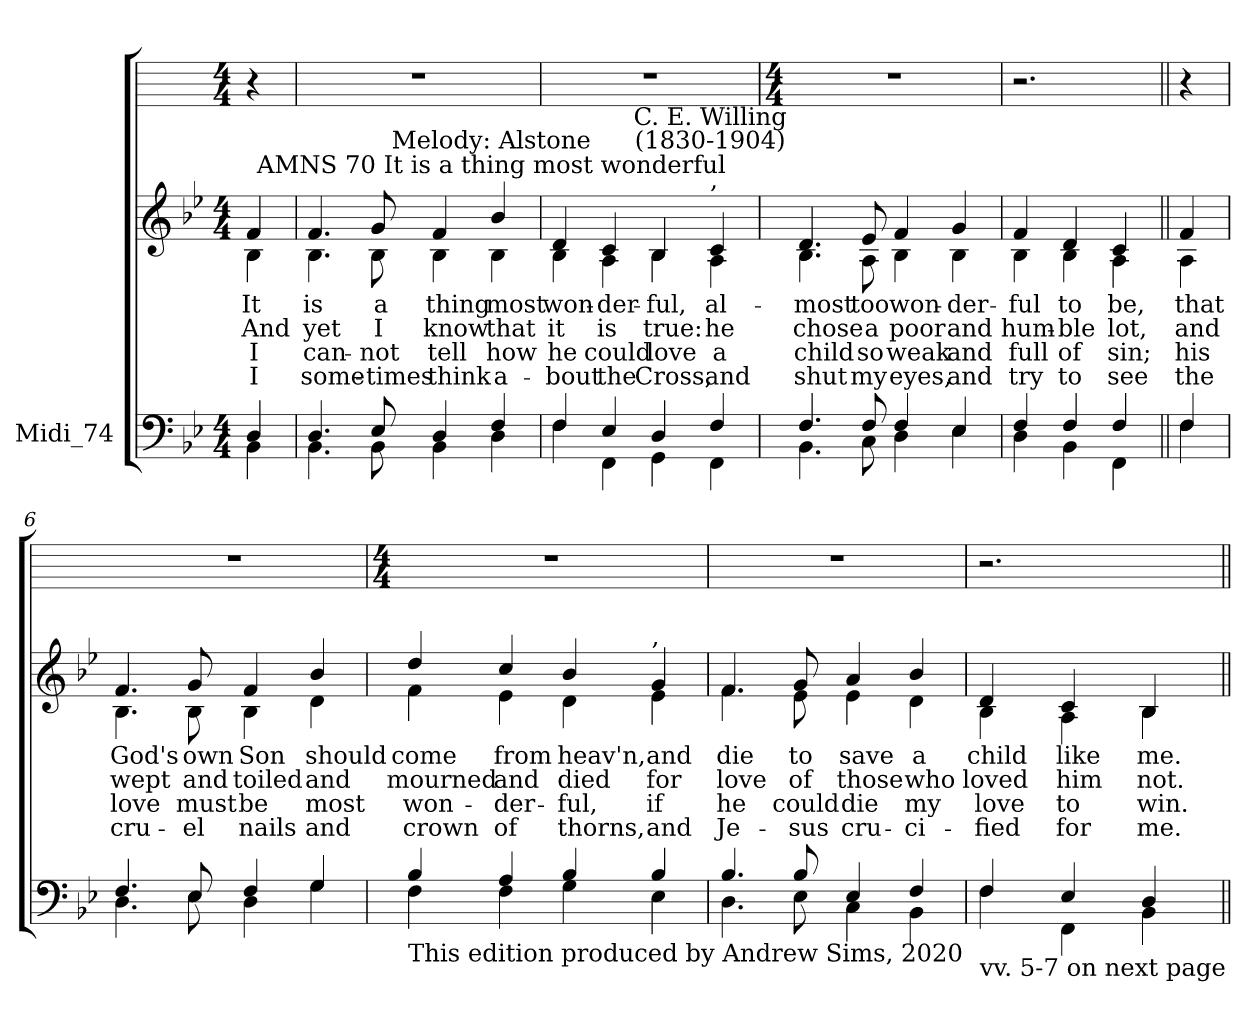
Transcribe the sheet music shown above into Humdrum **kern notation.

**kern	**kern	**text	**text	**text	**text	**kern
*part3	*part2	*part2	*part2	*part2	*part2	*part1
*staff3	*staff2	*staff2	*staff2	*staff2	*staff2	*staff1
*I"Midi_74	*	*	*	*	*	*
*clefF4	*clefG2	*	*	*	*	*
*k[b-e-]	*k[b-e-]	*	*	*	*	*
*B-:	*B-:	*	*	*	*	*
*M4/4	*M4/4	*	*	*	*	*M4/4
=	=	=	=	=	=	=
*^	*	*	*	*	*	*
!	!	!LO:TX:a:cj:t=W. Walsham How\n(1823-1897)	!	!	!	!	!
!	!	!	!LO:LY:b	!LO:LY:b	!LO:LY:b	!LO:LY:b	!
*	*	*^	*	*	*	*	*
4D/	4BB-\	4f/	4B-\	It	And	I	I	4r
=1	=1	=1	=1	=1	=1	=1	=1	=1
!	!	!	!	!LO:LY:b	!LO:LY:b	!LO:LY:b	!LO:LY:b	!
4.D/	4.BB-\	4.f/	4.B-\	is	yet	can-	-some-	1r
!	!	!	!	!LO:LY:b	!LO:LY:b	!LO:LY:b	!LO:LY:b	!
8E-/	8BB-\	8g/	8B-\	-a	I	not	times	.
!	!	!	!	!LO:LY:b	!LO:LY:b	!LO:LY:b	!LO:LY:b	!
4D/	4BB-\	4f/	4B-\	thing	know	tell	think	.
!	!	!LO:TX:a:cj:t=AMNS 70 It is a thing most wonderful	!	!	!	!	!	!
!	!	!LO:TX:a:cj:t=Melody&colon; Alstone	!	!	!	!	!	!
!	!	!	!	!LO:LY:b	!LO:LY:b	!LO:LY:b	!LO:LY:b	!
4F/	4D\	4b-/	4B-\	most	that	how	a-	.
=2	=2	=2	=2	=2	=2	=2	=2	=2
!	!	!	!	!LO:LY:b	!LO:LY:b	!LO:LY:b	!LO:LY:b	!
4F/	4F\	4d/	4B-\	-won-	-it	he	bout	1r
!	!	!	!	!LO:LY:b	!LO:LY:b	!LO:LY:b	!LO:LY:b	!
4E-/	4FF\	4c/	4A\	der-	-is	could	the	.
!	!	!	!	!LO:LY:b	!LO:LY:b	!LO:LY:b	!LO:LY:b	!
4D/	4GG\	4B-/	4B-\	ful,	true:	love	Cross,	.
!	!	!LO:TX:a:t=,	!	!	!	!	!	!
!	!	!LO:TX:a:cj:t=C. E. Willing\n(1830-1904)	!	!	!	!	!	!
!	!	!	!	!LO:LY:b	!LO:LY:b	!LO:LY:b	!LO:LY:b	!
4F/	4FF\	4c/	4A\	al-	-he	a	and	.
!!LO:LB:g=z
=3	=3	=3	=3	=3	=3	=3	=3	=3
*	*	*	*	*	*	*	*	*M4/4
!	!	!	!	!LO:LY:b	!LO:LY:b	!LO:LY:b	!LO:LY:b	!
4.F/	4.BB-\	4.d/	4.B-\	most	chose	child	shut	1r
!	!	!	!	!LO:LY:b	!LO:LY:b	!LO:LY:b	!LO:LY:b	!
8F/	8C\	8e-/	8A\	too	a	so	my	.
!	!	!	!	!LO:LY:b	!LO:LY:b	!LO:LY:b	!LO:LY:b	!
4F/	4D\	4f/	4B-\	won-	-poor	weak	eyes,	.
!	!	!	!	!LO:LY:b	!LO:LY:b	!LO:LY:b	!LO:LY:b	!
4E-/	4E-\	4g/	4B-\	der-	-and	and	and	.
=4	=4	=4	=4	=4	=4	=4	=4	=4
!	!	!	!	!LO:LY:b	!LO:LY:b	!LO:LY:b	!LO:LY:b	!
4F/	4D\	4f/	4B-\	ful	hum-	-full	try	2.r
!	!	!	!	!LO:LY:b	!LO:LY:b	!LO:LY:b	!LO:LY:b	!
4F/	4BB-\	4d/	4B-\	to	ble	of	to	.
!	!	!	!	!LO:LY:b	!LO:LY:b	!LO:LY:b	!LO:LY:b	!
4F/	4FF\	4c/	4A\	be,	lot,	sin;	see	.
=5||	=5||	=5||	=5||	=5||	=5||	=5||	=5||	=5||
!	!	!	!	!LO:LY:b	!LO:LY:b	!LO:LY:b	!LO:LY:b	!
4F/	4F\	4f/	4A\	that	and	his	the	4r
=6	=6	=6	=6	=6	=6	=6	=6	=6
!	!	!	!	!LO:LY:b	!LO:LY:b	!LO:LY:b	!LO:LY:b	!
4.F/	4.D\	4.f/	4.B-\	God's	wept	love	cru-	1r
!	!	!	!	!LO:LY:b	!LO:LY:b	!LO:LY:b	!LO:LY:b	!
8E-/	8E-\	8g/	8B-\	-own	and	must	el	.
!	!	!	!	!LO:LY:b	!LO:LY:b	!LO:LY:b	!LO:LY:b	!
4F/	4D\	4f/	4B-\	Son	toiled	be	nails	.
!	!	!	!	!LO:LY:b	!LO:LY:b	!LO:LY:b	!LO:LY:b	!
4G/	4G\	4b-/	4d\	should	and	most	and	.
!!LO:LB:g=z
=7	=7	=7	=7	=7	=7	=7	=7	=7
*	*	*	*	*	*	*	*	*M4/4
!LO:TX:b:t=This edition produced by Andrew Sims, 2020	!	!	!	!	!	!	!	!
!	!	!	!	!LO:LY:b	!LO:LY:b	!LO:LY:b	!LO:LY:b	!
4B-/	4F\	4dd/	4f\	come	mourned	won-	-crown	1r
!	!	!	!	!LO:LY:b	!LO:LY:b	!LO:LY:b	!LO:LY:b	!
4A/	4F\	4cc/	4e-\	from	and	der-	-of	.
!	!	!	!	!LO:LY:b	!LO:LY:b	!LO:LY:b	!LO:LY:b	!
4B-/	4G\	4b-/	4d\	heav'n,	died	ful,	thorns,	.
!	!	!LO:TX:a:t=,	!	!	!	!	!	!
!	!	!	!	!LO:LY:b	!LO:LY:b	!LO:LY:b	!LO:LY:b	!
4B-/	4E-\	4g/	4e-\	and	for	if	and	.
=8	=8	=8	=8	=8	=8	=8	=8	=8
!	!	!	!	!LO:LY:b	!LO:LY:b	!LO:LY:b	!LO:LY:b	!
4.B-/	4.D\	4.f/	4.f\	die	love	he	Je-	1r
!	!	!	!	!LO:LY:b	!LO:LY:b	!LO:LY:b	!LO:LY:b	!
8B-/	8E-\	8g/	8e-\	-to	of	could	sus	.
!	!	!	!	!LO:LY:b	!LO:LY:b	!LO:LY:b	!LO:LY:b	!
4E-/	4C\	4a/	4e-\	save	those	die	cru-	.
!	!	!	!	!LO:LY:b	!LO:LY:b	!LO:LY:b	!LO:LY:b	!
4F/	4BB-\	4b-/	4d\	-a	who	my	ci-	.
=9	=9	=9	=9	=9	=9	=9	=9	=9
!LO:TX:b:t=vv. 5-7 on next page	!	!	!	!	!	!	!	!
!	!	!	!	!LO:LY:b	!LO:LY:b	!LO:LY:b	!LO:LY:b	!
4F/	4F\	4d/	4B-\	-child	loved	love	fied	2.r
!	!	!	!	!LO:LY:b	!LO:LY:b	!LO:LY:b	!LO:LY:b	!
4E-/	4FF\	4c/	4A\	like	him	to	for	.
!	!	!	!	!LO:LY:b	!LO:LY:b	!LO:LY:b	!LO:LY:b	!
4D/	4BB-\	4B-/	4B-\	me.	not.	win.	me.	.
*v	*v	*	*	*	*	*	*	*
*	*v	*v	*	*	*	*	*
=||	=||	=||	=||	=||	=||	=||
*-	*-	*-	*-	*-	*-	*-
